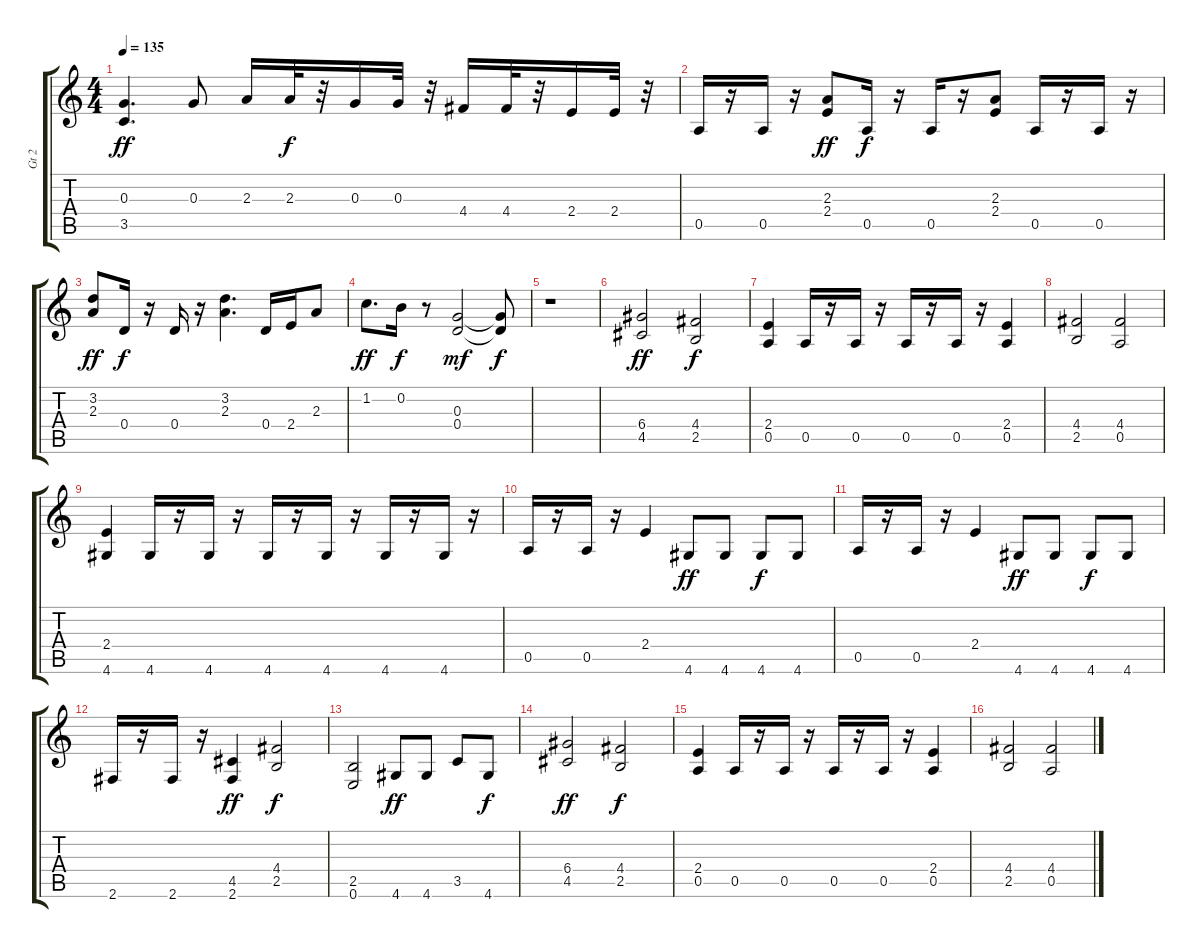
\track ("Gt 2                                " "Gt 2      ") {instrument distortionguitar}
\staff {score tabs}
\tuning (E4 B3 G3 D3 A2 E2) {hide}
\ts (4 4)
\tempo 135
\clef g2
\ks c
(0.3 3.5).4{d dy ff} 0.3.8 2.3.16 2.3.32{dy f} r.32 0.3.16 0.3.32 r.32 4.4.16 4.4.32 r.32 2.4.16 2.4.32 r.32 |
0.5.16 r.16 0.5.16 r.16 (2.3 2.4).8{dy ff} 0.5.16{dy f} r.16 0.5.16 r.16 (2.3 2.4).8 0.5.16 r.16 0.5.16 r.16 |
(3.2 2.3).8{dy ff} 0.4.16{dy f} r.16 0.4.16 r.16 (3.2 2.3).4{d} 0.4.16 2.4.16 2.3.8 |
1.2.8{d dy ff} 0.2.16{dy f} r.8 (0.3 0.4).2{dy mf} (0.3{t} 0.4{t}).8{dy f} |
r.1 |
(6.4 4.5).2{dy ff} (4.4 2.5).2{dy f} |
(2.4 0.5).4 0.5.16 r.16 0.5.16 r.16 0.5.16 r.16 0.5.16 r.16 (2.4 0.5).4 |
(4.4 2.5).2 (4.4 0.5).2 |
(2.4 4.6).4 4.6.16 r.16 4.6.16 r.16 4.6.16 r.16 4.6.16 r.16 4.6.16 r.16 4.6.16 r.16 |
0.5.16 r.16 0.5.16 r.16 2.4.4 4.6.8{dy ff} 4.6.8 4.6.8{dy f} 4.6.8 |
0.5.16 r.16 0.5.16 r.16 2.4.4 4.6.8{dy ff} 4.6.8 4.6.8{dy f} 4.6.8 |
2.6.16 r.16 2.6.16 r.16 (4.5 2.6).4{dy ff} (4.4 2.5).2{dy f} |
(2.5 0.6).2 4.6.8{dy ff} 4.6.8 3.5.8 4.6.8{dy f} |
(6.4 4.5).2{dy ff} (4.4 2.5).2{dy f} |
(2.4 0.5).4 0.5.16 r.16 0.5.16 r.16 0.5.16 r.16 0.5.16 r.16 (2.4 0.5).4 |
(4.4 2.5).2 (4.4 0.5).2
